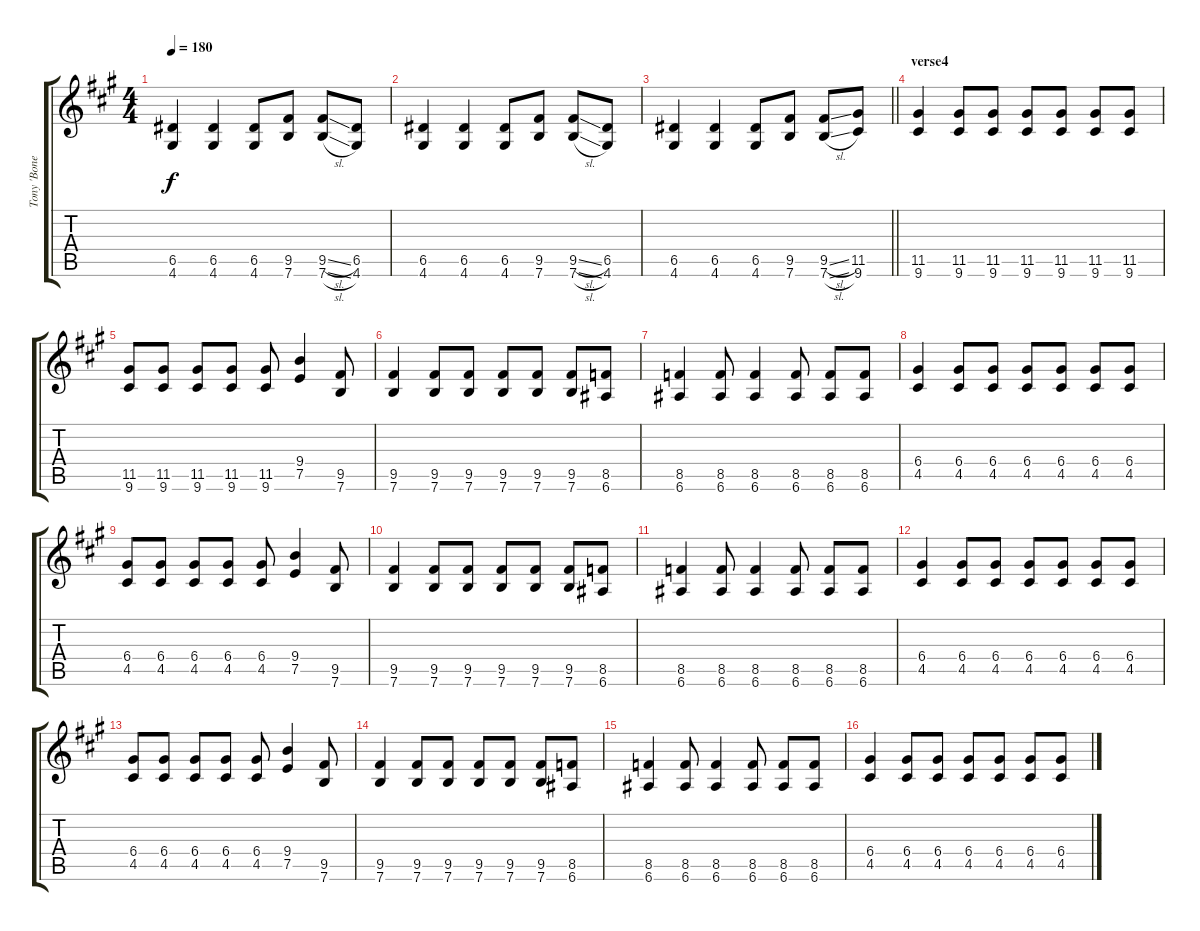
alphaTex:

\track ("Tony 'Bones' Roberts" "Tony 'Bone") {instrument overdrivenguitar}
\staff {score tabs}
\tuning (E4 B3 G3 D3 A2 E2) {hide}
\ts (4 4)
\tempo 180
\clef g2
\ks a
(6.5 4.6).4{dy f} (6.5 4.6).4 (6.5 4.6).8 (9.5 7.6).8 (9.5{sl} 7.6{sl}).8 (6.5 4.6).8 |
(6.5 4.6).4 (6.5 4.6).4 (6.5 4.6).8 (9.5 7.6).8 (9.5{sl} 7.6{sl}).8 (6.5 4.6).8 |
\barLineRight lightlight
(6.5 4.6).4 (6.5 4.6).4 (6.5 4.6).8 (9.5 7.6).8 (9.5{sl} 7.6{sl}).8 (11.5 9.6).8 |
\section ("" "verse4")
(11.5 9.6).4 (11.5 9.6).8 (11.5 9.6).8 (11.5 9.6).8 (11.5 9.6).8 (11.5 9.6).8 (11.5 9.6).8 |
(11.5 9.6).8 (11.5 9.6).8 (11.5 9.6).8 (11.5 9.6).8 (11.5 9.6).8 (9.4 7.5).4 (9.5 7.6).8 |
(9.5 7.6).4 (9.5 7.6).8 (9.5 7.6).8 (9.5 7.6).8 (9.5 7.6).8 (9.5 7.6).8 (8.5 6.6).8 |
(8.5 6.6).4 (8.5 6.6).8 (8.5 6.6).4 (8.5 6.6).8 (8.5 6.6).8 (8.5 6.6).8 |
(6.4 4.5).4 (6.4 4.5).8 (6.4 4.5).8 (6.4 4.5).8 (6.4 4.5).8 (6.4 4.5).8 (6.4 4.5).8 |
(6.4 4.5).8 (6.4 4.5).8 (6.4 4.5).8 (6.4 4.5).8 (6.4 4.5).8 (9.4 7.5).4 (9.5 7.6).8 |
(9.5 7.6).4 (9.5 7.6).8 (9.5 7.6).8 (9.5 7.6).8 (9.5 7.6).8 (9.5 7.6).8 (8.5 6.6).8 |
(8.5 6.6).4 (8.5 6.6).8 (8.5 6.6).4 (8.5 6.6).8 (8.5 6.6).8 (8.5 6.6).8 |
(6.4 4.5).4 (6.4 4.5).8 (6.4 4.5).8 (6.4 4.5).8 (6.4 4.5).8 (6.4 4.5).8 (6.4 4.5).8 |
(6.4 4.5).8 (6.4 4.5).8 (6.4 4.5).8 (6.4 4.5).8 (6.4 4.5).8 (9.4 7.5).4 (9.5 7.6).8 |
(9.5 7.6).4 (9.5 7.6).8 (9.5 7.6).8 (9.5 7.6).8 (9.5 7.6).8 (9.5 7.6).8 (8.5 6.6).8 |
(8.5 6.6).4 (8.5 6.6).8 (8.5 6.6).4 (8.5 6.6).8 (8.5 6.6).8 (8.5 6.6).8 |
(6.4 4.5).4 (6.4 4.5).8 (6.4 4.5).8 (6.4 4.5).8 (6.4 4.5).8 (6.4 4.5).8 (6.4 4.5).8
